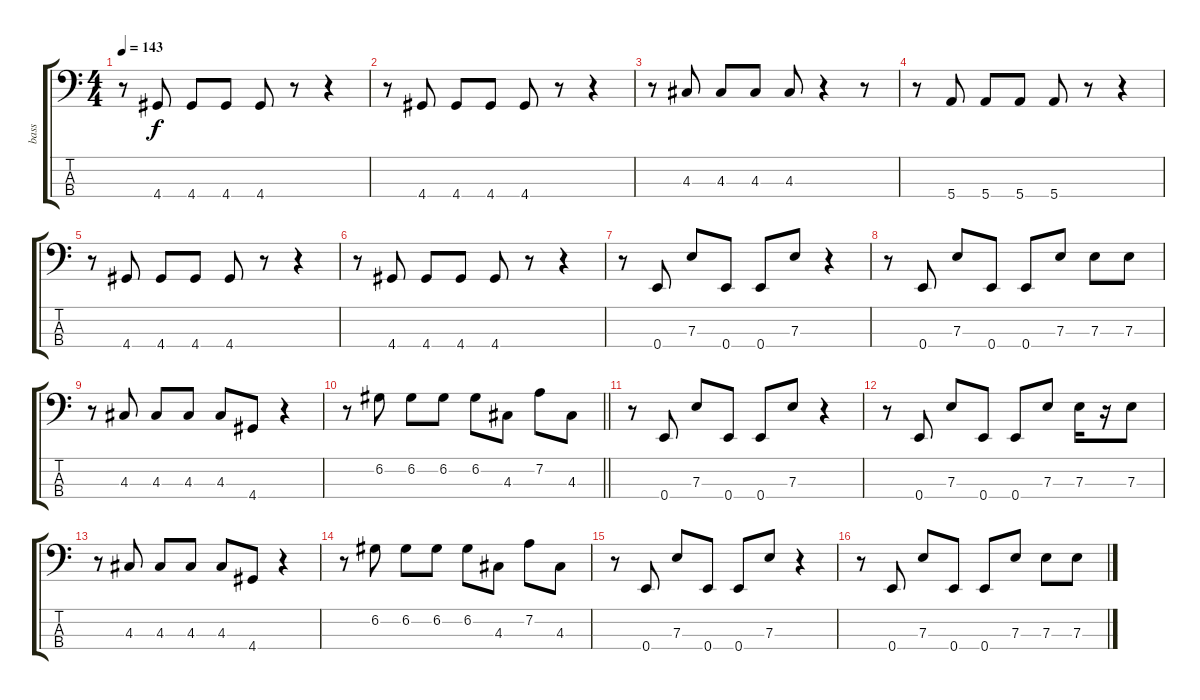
\track ("bass" "bass") {instrument electricbassfinger}
\staff {score tabs}
\tuning (G2 D2 A1 E1) {hide}
\ts (4 4)
\tempo 143
\clef f4
\ks c
r.8{dy f} 4.4.8 4.4.8 4.4.8 4.4.8 r.8 r.4 |
r.8 4.4.8 4.4.8 4.4.8 4.4.8 r.8 r.4 |
r.8 4.3.8 4.3.8 4.3.8 4.3.8 r.4 r.8 |
r.8 5.4.8 5.4.8 5.4.8 5.4.8 r.8 r.4 |
r.8 4.4.8 4.4.8 4.4.8 4.4.8 r.8 r.4 |
r.8 4.4.8 4.4.8 4.4.8 4.4.8 r.8 r.4 |
r.8 0.4.8 7.3.8 0.4.8 0.4.8 7.3.8 r.4 |
r.8 0.4.8 7.3.8 0.4.8 0.4.8 7.3.8 7.3.8 7.3.8 |
r.8 4.3.8 4.3.8 4.3.8 4.3.8 4.4.8 r.4 |
\barLineRight lightlight
r.8 6.2.8 6.2.8 6.2.8 6.2.8 4.3.8 7.2.8 4.3.8 |
r.8 0.4.8 7.3.8 0.4.8 0.4.8 7.3.8 r.4 |
r.8 0.4.8 7.3.8 0.4.8 0.4.8 7.3.8 7.3.16 r.16 7.3.8 |
r.8 4.3.8 4.3.8 4.3.8 4.3.8 4.4.8 r.4 |
r.8 6.2.8 6.2.8 6.2.8 6.2.8 4.3.8 7.2.8 4.3.8 |
r.8 0.4.8 7.3.8 0.4.8 0.4.8 7.3.8 r.4 |
r.8 0.4.8 7.3.8 0.4.8 0.4.8 7.3.8 7.3.8 7.3.8
